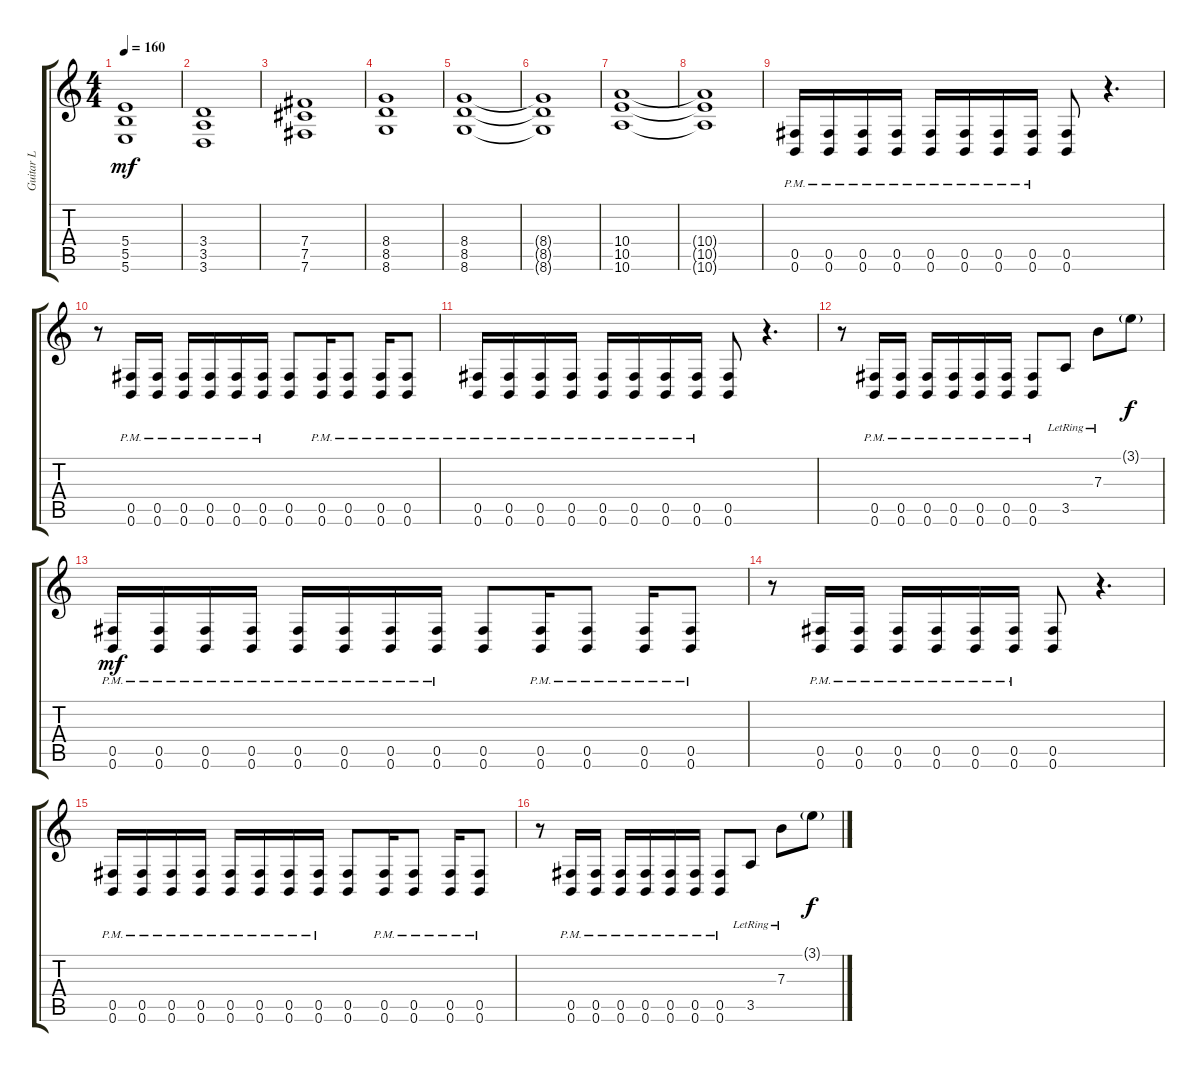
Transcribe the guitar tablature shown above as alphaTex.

\track ("Guitar L" "Guitar L") {instrument distortionguitar}
\staff {score tabs}
\tuning (Db4 Ab3 E3 B2 Gb2 B1) {hide}
\ts (4 4)
\tempo 160
\clef g2
\ks c
(5.4 5.5 5.6).1{dy mf} |
(3.4 3.5 3.6).1 |
(7.4 7.5 7.6).1 |
(8.4 8.5 8.6).1 |
(8.4 8.5 8.6).1 |
(8.4{t} 8.5{t} 8.6{t}).1 |
(10.4 10.5 10.6).1 |
(10.4{t} 10.5{t} 10.6{t}).1 |
(0.5{pm} 0.6{pm}).16 (0.5{pm} 0.6{pm}).16 (0.5{pm} 0.6{pm}).16 (0.5{pm} 0.6{pm}).16 (0.5{pm} 0.6{pm}).16 (0.5{pm} 0.6{pm}).16 (0.5{pm} 0.6{pm}).16 (0.5{pm} 0.6{pm}).16 (0.5 0.6).8 r.4{d} |
r.8 (0.5{pm} 0.6{pm}).16 (0.5{pm} 0.6{pm}).16 (0.5{pm} 0.6{pm}).16 (0.5{pm} 0.6{pm}).16 (0.5{pm} 0.6{pm}).16 (0.5{pm} 0.6{pm}).16 (0.5 0.6).8 (0.5{pm} 0.6{pm}).16 (0.5{pm} 0.6{pm}).8 (0.5{pm} 0.6{pm}).16 (0.5{pm} 0.6{pm}).8 |
(0.5{pm} 0.6{pm}).16 (0.5{pm} 0.6{pm}).16 (0.5{pm} 0.6{pm}).16 (0.5{pm} 0.6{pm}).16 (0.5{pm} 0.6{pm}).16 (0.5{pm} 0.6{pm}).16 (0.5{pm} 0.6{pm}).16 (0.5{pm} 0.6{pm}).16 (0.5 0.6).8 r.4{d} |
r.8 (0.5{pm} 0.6{pm}).16 (0.5{pm} 0.6{pm}).16 (0.5{pm} 0.6{pm}).16 (0.5{pm} 0.6{pm}).16 (0.5{pm} 0.6{pm}).16 (0.5{pm} 0.6{pm}).16 (0.5{pm} 0.6{pm}).8 3.5{lr}.8 7.3{lr}.8 3.1{g}.8{dy f} |
(0.5{pm} 0.6{pm}).16{dy mf} (0.5{pm} 0.6{pm}).16 (0.5{pm} 0.6{pm}).16 (0.5{pm} 0.6{pm}).16 (0.5{pm} 0.6{pm}).16 (0.5{pm} 0.6{pm}).16 (0.5{pm} 0.6{pm}).16 (0.5{pm} 0.6{pm}).16 (0.5 0.6).8 (0.5{pm} 0.6{pm}).16 (0.5{pm} 0.6{pm}).8 (0.5{pm} 0.6{pm}).16 (0.5{pm} 0.6{pm}).8 |
r.8 (0.5{pm} 0.6{pm}).16 (0.5{pm} 0.6{pm}).16 (0.5{pm} 0.6{pm}).16 (0.5{pm} 0.6{pm}).16 (0.5{pm} 0.6{pm}).16 (0.5{pm} 0.6{pm}).16 (0.5 0.6).8 r.4{d} |
(0.5{pm} 0.6{pm}).16 (0.5{pm} 0.6{pm}).16 (0.5{pm} 0.6{pm}).16 (0.5{pm} 0.6{pm}).16 (0.5{pm} 0.6{pm}).16 (0.5{pm} 0.6{pm}).16 (0.5{pm} 0.6{pm}).16 (0.5{pm} 0.6{pm}).16 (0.5 0.6).8 (0.5{pm} 0.6{pm}).16 (0.5{pm} 0.6{pm}).8 (0.5{pm} 0.6{pm}).16 (0.5{pm} 0.6{pm}).8 |
r.8 (0.5{pm} 0.6{pm}).16 (0.5{pm} 0.6{pm}).16 (0.5{pm} 0.6{pm}).16 (0.5{pm} 0.6{pm}).16 (0.5{pm} 0.6{pm}).16 (0.5{pm} 0.6{pm}).16 (0.5{pm} 0.6{pm}).8 3.5{lr}.8 7.3{lr}.8 3.1{g}.8{dy f}
